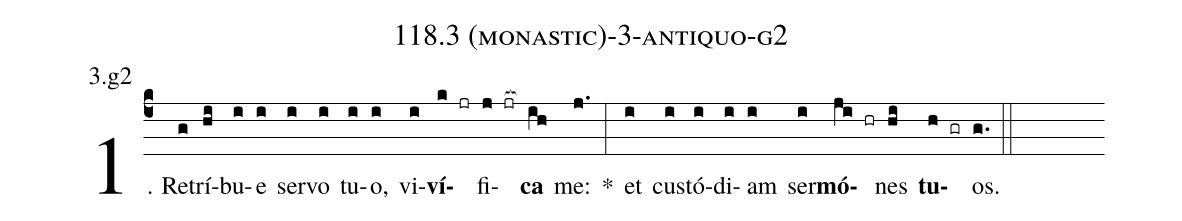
name: 118.3 (monastic)-3-antiquo-g2;
annotation: 3.g2;
%%
(c4)1. Re(g)trí(hi)bu(i)e(i) ser(i)vo(i) tu(i)o,(i) vi(i)<b>ví</b>(k jr)fi(j jr[ocb:1{])<b>ca</b>(ih[ocb:0}]) me:(j.) *(:) et(i) cus(i)tó(i)di(i)am(i) ser(i)<b>mó</b>(ji hr)nes(hi) <b>tu</b>(h gr)os.(g.) (::)
